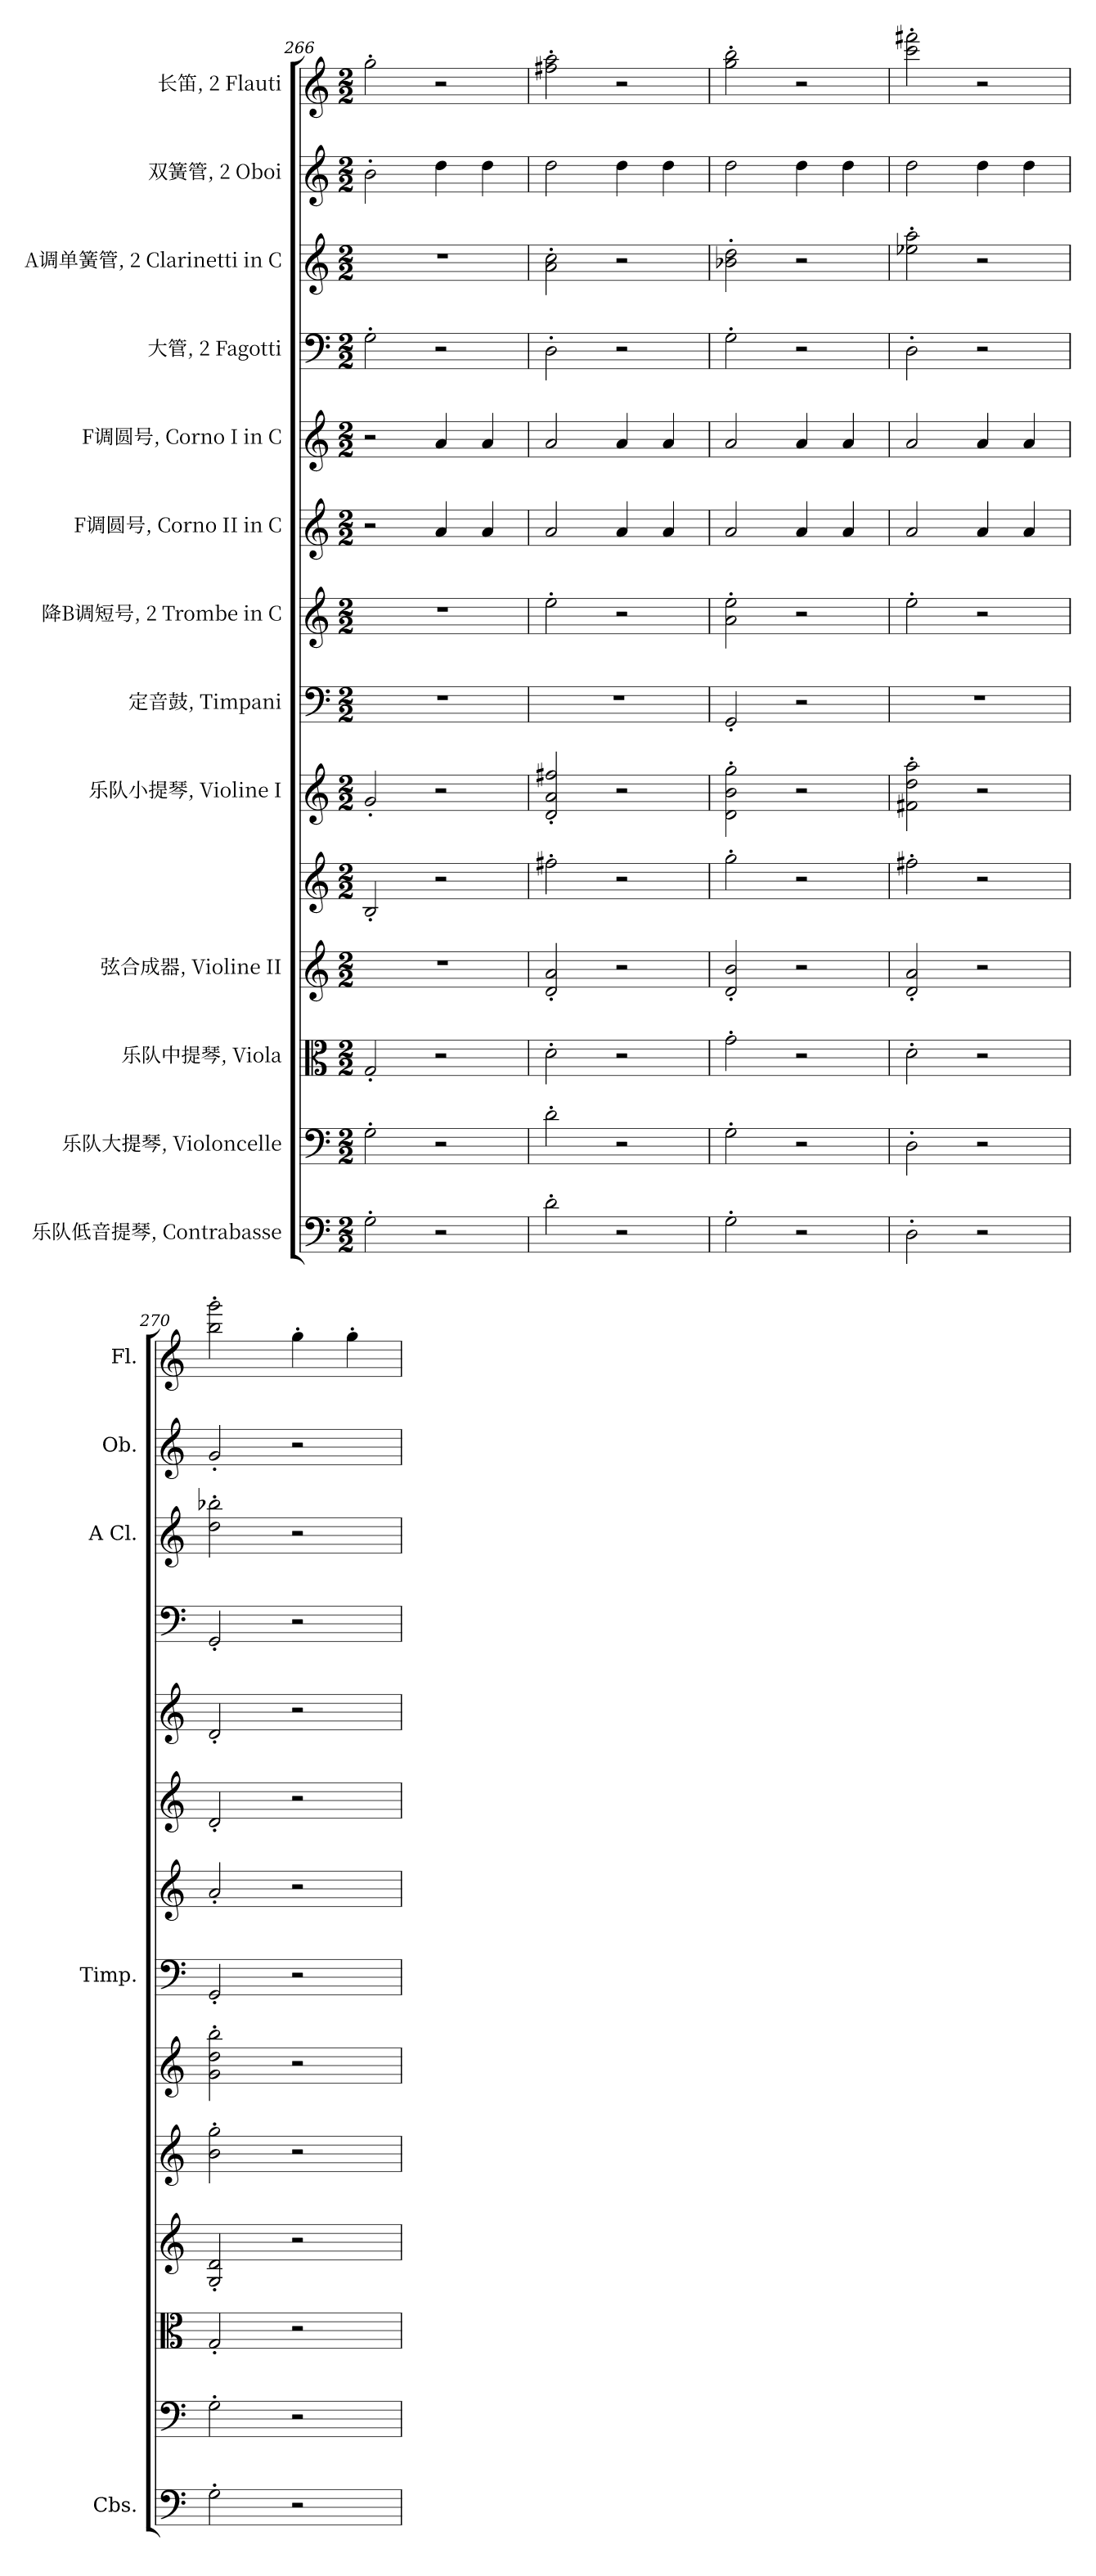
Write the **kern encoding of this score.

**kern	**kern	**kern	**kern	**kern	**kern	**kern	**kern	**kern	**kern	**kern	**kern	**kern	**kern
*part13	*part12	*part11	*part10	*part10	*part9	*part8	*part7	*part6	*part5	*part4	*part3	*part2	*part1
*staff14	*staff13	*staff12	*staff11	*staff10	*staff9	*staff8	*staff7	*staff6	*staff5	*staff4	*staff3	*staff2	*staff1
*I"乐队低音提琴, Contrabasse	*I"乐队大提琴, Violoncelle	*I"乐队中提琴, Viola	*I"弦合成器, Violine II	*	*I"乐队小提琴, Violine I	*I"定音鼓, Timpani	*I"降B调短号, 2 Trombe in C	*I"F调圆号, Corno II in C	*I"F调圆号, Corno I in C	*I"大管, 2 Fagotti	*I"A调单簧管, 2 Clarinetti in C	*I"双簧管, 2 Oboi	*I"长笛, 2 Flauti
*I'Cbs.	*	*	*	*	*	*I'Timp.	*	*	*	*	*I'A Cl.	*I'Ob.	*I'Fl.
*clefF4	*clefF4	*clefC3	*clefG2	*clefG2	*clefG2	*clefF4	*clefG2	*clefG2	*clefG2	*clefF4	*clefG2	*clefG2	*clefG2
*ITrd7c12	*	*	*	*	*	*	*ITrd1c2	*ITrd4c7	*ITrd4c7	*	*ITrd2c3	*	*
*k[]	*k[]	*k[]	*k[]	*k[]	*k[]	*k[]	*k[b-e-]	*k[b-]	*k[b-]	*k[]	*k[f#c#g#]	*k[]	*k[]
*M2/2	*M2/2	*M2/2	*M2/2	*M2/2	*M2/2	*M2/2	*M2/2	*M2/2	*M2/2	*M2/2	*M2/2	*M2/2	*M2/2
*MM247	*MM247	*MM247	*MM247	*MM247	*MM247	*MM247	*MM247	*MM247	*MM247	*MM247	*MM247	*MM247	*MM247
=266	=266	=266	=266	=266	=266	=266	=266	=266	=266	=266	=266	=266	=266
2GG'\	2G'\	2G'/	1r	2B'/	2g'/	1r	1r	2r	2r	2G'\	1r	2b'\	2gg'\
*	*	*	*	*	*	*	*	*	*	*	*	*	*MM261
2r	2r	2r	.	2r	2r	.	.	4d/	4d/	2r	.	4dd\	2r
.	.	.	.	.	.	.	.	4d/	4d/	.	.	4dd\	.
=267	=267	=267	=267	=267	=267	=267	=267	=267	=267	=267	=267	=267	=267
*	*	*	*	*	*	*	*	*	*	*	*	*	*MM250
2D'\	2d'\	2d'\	2d/' 2a/'	2ff#X'\	2d/' 2a/' 2ff#X/'	1r	2dd'\	2d/	2d/	2D'\	2f#\' 2a\'	2dd\	2ff#X\' 2aa\'
*	*	*	*	*	*	*	*	*	*	*	*	*	*MM262
2r	2r	2r	2r	2r	2r	.	2r	4d/	4d/	2r	2r	4dd\	2r
.	.	.	.	.	.	.	.	4d/	4d/	.	.	4dd\	.
=268	=268	=268	=268	=268	=268	=268	=268	=268	=268	=268	=268	=268	=268
*	*	*	*	*	*	*	*	*	*	*	*	*	*MM247
2GG'\	2G'\	2g'\	2d/' 2b/'	2gg'\	2d\' 2b\' 2gg\'	2GG'/	2g\' 2dd\'	2d/	2d/	2G'\	2gn\' 2b\'	2dd\	2gg\' 2bb\'
*	*	*	*	*	*	*	*	*	*	*	*	*	*MM262
2r	2r	2r	2r	2r	2r	2r	2r	4d/	4d/	2r	2r	4dd\	2r
.	.	.	.	.	.	.	.	4d/	4d/	.	.	4dd\	.
=269	=269	=269	=269	=269	=269	=269	=269	=269	=269	=269	=269	=269	=269
*	*	*	*	*	*	*	*	*	*	*	*	*	*MM247
2DD'\	2D'\	2d'\	2d/' 2a/'	2ff#X'\	2f#X\' 2dd\' 2aa\'	1r	2dd'\	2d/	2d/	2D'\	2ccn\' 2ff#\'	2dd\	2ccc\' 2fff#X\'
*	*	*	*	*	*	*	*	*	*	*	*	*	*MM262
2r	2r	2r	2r	2r	2r	.	2r	4d/	4d/	2r	2r	4dd\	2r
.	.	.	.	.	.	.	.	4d/	4d/	.	.	4dd\	.
!!LO:PB:g=z
=270	=270	=270	=270	=270	=270	=270	=270	=270	=270	=270	=270	=270	=270
*	*	*	*	*	*	*	*	*	*	*	*	*	*MM252
2GG'\	2G'\	2G'/	2G/' 2d/'	2b\' 2gg\'	2g\' 2dd\' 2bb\'	2GG'/	2g'/	2G'/	2G'/	2GG'/	2b\' 2ggn\'	2g'/	2bb\' 2ggg\'
*	*	*	*	*	*	*	*	*	*	*	*	*	*MM208
2r	2r	2r	2r	2r	2r	2r	2r	2r	2r	2r	2r	2r	4gg'\
.	.	.	.	.	.	.	.	.	.	.	.	.	4gg'\
=	=	=	=	=	=	=	=	=	=	=	=	=	=
*-	*-	*-	*-	*-	*-	*-	*-	*-	*-	*-	*-	*-	*-
